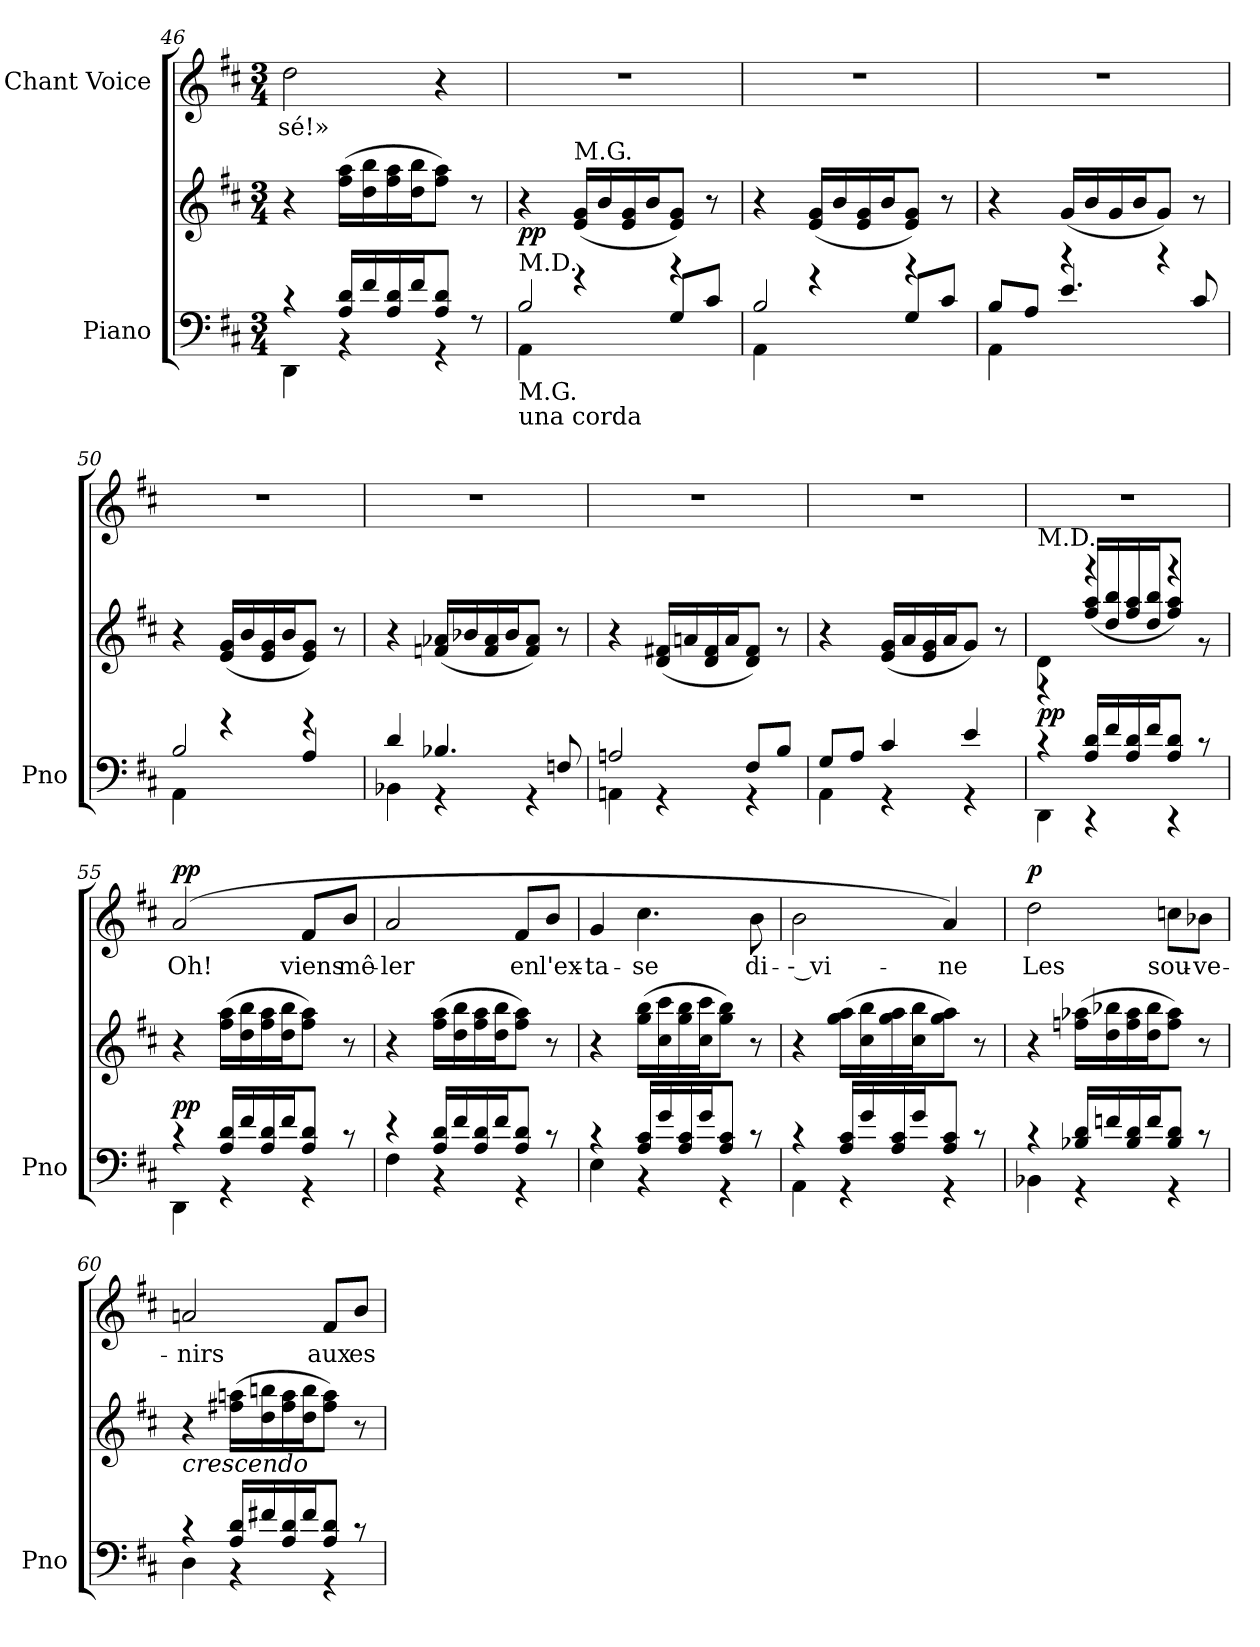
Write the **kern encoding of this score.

**kern	**kern	**dynam	**kern	**text	**dynam
*part2	*part2	*part2	*part1	*part1	*part1
*staff3	*staff2	*staff2/3	*staff1	*staff1	*staff1
*I"Piano	*	*	*I"Chant Voice	*	*
*I'Pno	*	*	*	*	*
*clefF4	*clefG2	*	*clefG2	*	*
*k[f#c#]	*k[f#c#]	*	*k[f#c#]	*	*
*M3/4	*M3/4	*	*M3/4	*	*
=46	=46	=46	=46	=46	=46
*^	*	*	*	*	*
!	!	!	!	!	!LO:LY:b	!
4r	4DD\	4r	.	2dd\	-sé!»	.
16A/ 16d/LL	4r	(16ff#\ 16aa\LL	.	.	.	.
16f#/	.	16dd\ 16bb\	.	.	.	.
16A/ 16d/	.	16ff#\ 16aa\	.	.	.	.
16f#/J	.	16dd\ 16bb\J	.	.	.	.
8A/ 8d/J	4r	8ff#\ 8aa\J)	.	4r	.	.
8r	.	8r	.	.	.	.
=47	=47	=47	=47	=47	=47	=47
!LO:TX:a:t=M.D.	!	!	!	!	!	!
!LO:TX:b:t=M.G.	!	!	!	!	!	!
!LO:TX:b:t=una corda	!	!	!	!	!	!
!	!	!	!LO:DY:b	!	!	!
4AA\	2B/	4r	pp	2.r	.	.
!	!	!LO:TX:a:t=M.G.	!	!	!	!
4r	.	(16e/ 16g/LL	.	.	.	.
.	.	16b/	.	.	.	.
.	.	16e/ 16g/	.	.	.	.
.	.	16b/J	.	.	.	.
4r	8G/L	8e/ 8g/J)	.	.	.	.
.	8c#/J	8r	.	.	.	.
=48	=48	=48	=48	=48	=48	=48
4AA\	2B/	4r	.	2.r	.	.
4r	.	(16e/ 16g/LL	.	.	.	.
.	.	16b/	.	.	.	.
.	.	16e/ 16g/	.	.	.	.
.	.	16b/J	.	.	.	.
4r	8G/L	8e/ 8g/J)	.	.	.	.
.	8c#/J	8r	.	.	.	.
!!LO:PB:g=z
=49	=49	=49	=49	=49	=49	=49
4AA\	8B/L	4r	.	2.r	.	.
.	8A/J	.	.	.	.	.
4r	4.e/	(16g/LL	.	.	.	.
.	.	16b/	.	.	.	.
.	.	16g/	.	.	.	.
.	.	16b/J	.	.	.	.
4r	.	8g/J)	.	.	.	.
.	8c#/	8r	.	.	.	.
=50	=50	=50	=50	=50	=50	=50
4AA\	2B/	4r	.	2.r	.	.
4r	.	(16e/ 16g/LL	.	.	.	.
.	.	16b/	.	.	.	.
.	.	16e/ 16g/	.	.	.	.
.	.	16b/J	.	.	.	.
4r	4A/	8e/ 8g/J)	.	.	.	.
.	.	8r	.	.	.	.
=51	=51	=51	=51	=51	=51	=51
4d/	4BB-X\	4r	.	2.r	.	.
4.B-X/	4r	(16fn/ 16a-X/LL	.	.	.	.
.	.	16b-X/	.	.	.	.
.	.	16f/ 16a-/	.	.	.	.
.	.	16b-/J	.	.	.	.
.	4r	8f/ 8a-/J)	.	.	.	.
8Fn/	.	8r	.	.	.	.
=52	=52	=52	=52	=52	=52	=52
2An/	4AAn\	4r	.	2.r	.	.
.	4r	(16d/ 16f#X/LL	.	.	.	.
.	.	16an/	.	.	.	.
.	.	16d/ 16f#/	.	.	.	.
.	.	16a/J	.	.	.	.
8F#/L	4r	8d/ 8f#/J)	.	.	.	.
8B/J	.	8r	.	.	.	.
=53	=53	=53	=53	=53	=53	=53
8G/L	4AA\	4r	.	2.r	.	.
8A/J	.	.	.	.	.	.
4c#/	4r	(16e/ 16g/LL	.	.	.	.
.	.	16a/	.	.	.	.
.	.	16e/ 16g/	.	.	.	.
.	.	16a/J	.	.	.	.
4e/	4r	8g/J)	.	.	.	.
.	.	8r	.	.	.	.
!!LO:LB:g=z
=54	=54	=54	=54	=54	=54	=54
*	*	*^	*	*	*	*
!	!	!LO:TX:a:t=M.D.	!	!	!	!	!
!	!	!	!	!LO:DY:a=2	!	!	!
4r	4DD\	4d\	4r	pp	2.r	.	.
16A/ 16d/LL	4r	4r	(>16ff#/ 16aa/LL	.	.	.	.
16f#/	.	.	16dd/ 16bb/	.	.	.	.
16A/ 16d/	.	.	16ff#/ 16aa/	.	.	.	.
16f#/J	.	.	16dd/ 16bb/J	.	.	.	.
8A/ 8d/J	4r	4r	8ff#/ 8aa/J)	.	.	.	.
8r	.	.	8r	.	.	.	.
=55	=55	=55	=55	=55	=55	=55	=55
!	!	!	!	!LO:DY:a=2	!	!LO:LY:b	!LO:DY:a
*	*	*v	*v	*	*	*	*
4r	4DD\	4r	pp	(2a/	Oh!	pp
16A/ 16d/LL	4r	(>16ff#\ 16aa\LL	.	.	.	.
16f#/	.	16dd\ 16bb\	.	.	.	.
16A/ 16d/	.	16ff#\ 16aa\	.	.	.	.
16f#/J	.	16dd\ 16bb\J	.	.	.	.
!	!	!	!	!	!LO:LY:b	!
8A/ 8d/J	4r	8ff#\ 8aa\J)	.	8f#/L	viens	.
!	!	!	!	!	!LO:LY:b	!
8r	.	8r	.	8b/J	mê-	.
=56	=56	=56	=56	=56	=56	=56
!	!	!	!	!	!LO:LY:b	!
4r	4F#\	4r	.	2a/	-ler	.
16A/ 16d/LL	4r	(>16ff#\ 16aa\LL	.	.	.	.
16f#/	.	16dd\ 16bb\	.	.	.	.
16A/ 16d/	.	16ff#\ 16aa\	.	.	.	.
16f#/J	.	16dd\ 16bb\J	.	.	.	.
!	!	!	!	!	!LO:LY:b	!
8A/ 8d/J	4r	8ff#\ 8aa\J)	.	8f#/L	en	.
!	!	!	!	!	!LO:LY:b	!
8r	.	8r	.	8b/J	l'ex-	.
=57	=57	=57	=57	=57	=57	=57
!	!	!	!	!	!LO:LY:b	!
4r	4E\	4r	.	4g/	-ta-	.
!	!	!	!	!	!LO:LY:b	!
16A/ 16c#/LL	4r	(>16gg\ 16bb\LL	.	4.cc#\	-se	.
16g/	.	16cc#\ 16ccc#\	.	.	.	.
16A/ 16c#/	.	16gg\ 16bb\	.	.	.	.
16g/J	.	16cc#\ 16ccc#\J	.	.	.	.
8A/ 8c#/J	4r	8gg\ 8bb\J)	.	.	.	.
!	!	!	!	!	!LO:LY:b	!
8r	.	8r	.	8b\	di-	.
!!LO:LB:g=z
=58	=58	=58	=58	=58	=58	=58
!	!	!	!	!	!LO:LY:b	!
4r	4AA\	4r	.	2b\	-- vi-	.
16A/ 16c#/LL	4r	(16gg\ 16aa\LL	.	.	.	.
16g/	.	16cc#\ 16bb\	.	.	.	.
16A/ 16c#/	.	16gg\ 16aa\	.	.	.	.
16g/J	.	16cc#\ 16bb\J	.	.	.	.
!	!	!	!	!	!LO:LY:b	!
8A/ 8c#/J	4r	8gg\ 8aa\J)	.	4a/)	-ne	.
8r	.	8r	.	.	.	.
=59	=59	=59	=59	=59	=59	=59
!	!	!	!	!	!LO:LY:b	!LO:DY:a
4r	4BB-X\	4r	.	2dd\	Les	p
16B-X/ 16d/LL	4r	(16ffn\ 16aa-X\LL	.	.	.	.
16fn/	.	16dd\ 16bb-X\	.	.	.	.
16B-/ 16d/	.	16ff\ 16aa-\	.	.	.	.
16f/J	.	16dd\ 16bb-\J	.	.	.	.
!	!	!	!	!	!LO:LY:b	!
8B-/ 8d/J	4r	8ff\ 8aa-\J)	.	8ccn\L	sou-	.
!	!	!	!	!	!LO:LY:b	!
8r	.	8r	.	8b-X\J	-ve-	.
=60	=60	=60	=60	=60	=60	=60
!	!	!LO:TX:b:i:t=crescendo	!	!	!	!
!	!	!	!	!	!LO:LY:b	!
4r	4D\	4r	.	2an/	-nirs	.
16A/ 16d/LL	4r	(16ff#X\ 16aan\LL	.	.	.	.
16f#X/	.	16dd\ 16bbn\	.	.	.	.
16A/ 16d/	.	16ff#\ 16aa\	.	.	.	.
16f#/J	.	16dd\ 16bb\J	.	.	.	.
!	!	!	!	!	!LO:LY:b	!
8A/ 8d/J	4r	8ff#\ 8aa\J)	.	8f#/L	aux	.
!	!	!	!	!	!LO:LY:b	!
8r	.	8r	.	8b/J	es-	.
*v	*v	*	*	*	*	*
=	=	=	=	=	=
*-	*-	*-	*-	*-	*-
